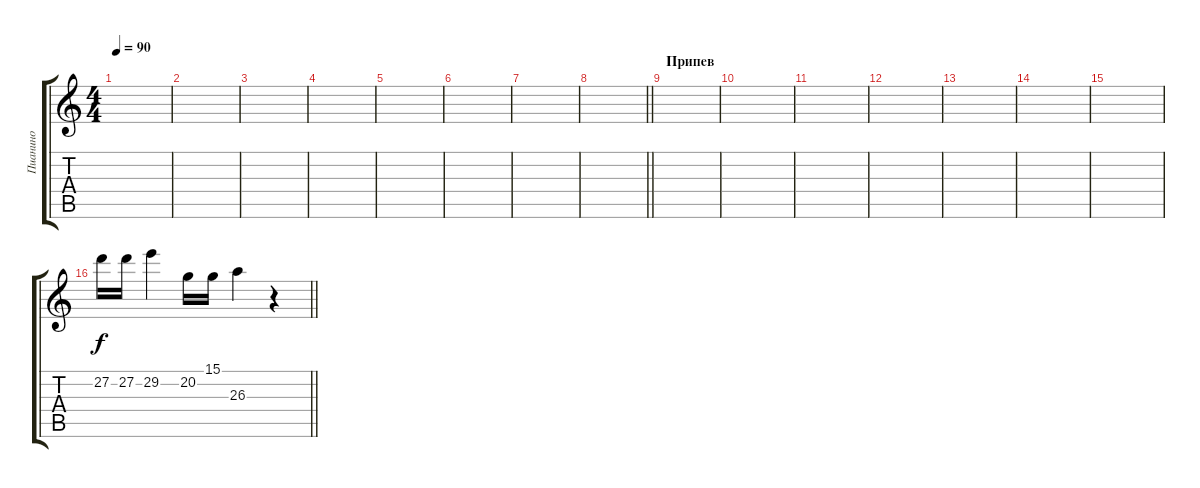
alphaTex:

\track ("Пианино" "Пианино") {instrument electricgrandpiano}
\staff {score tabs}
\tuning (E4 B3 G3 D3 A2 E2) {hide}
\ts (4 4)
\tempo 90
\clef g2
\ks c
|
|
|
|
|
|
|
\barLineRight lightlight
|
\section ("" "Припев")
|
|
|
|
|
|
|
\barLineRight lightlight
27.2.16 27.2.16 29.2.4 20.2.16 15.1.16 26.3.4 r.4
